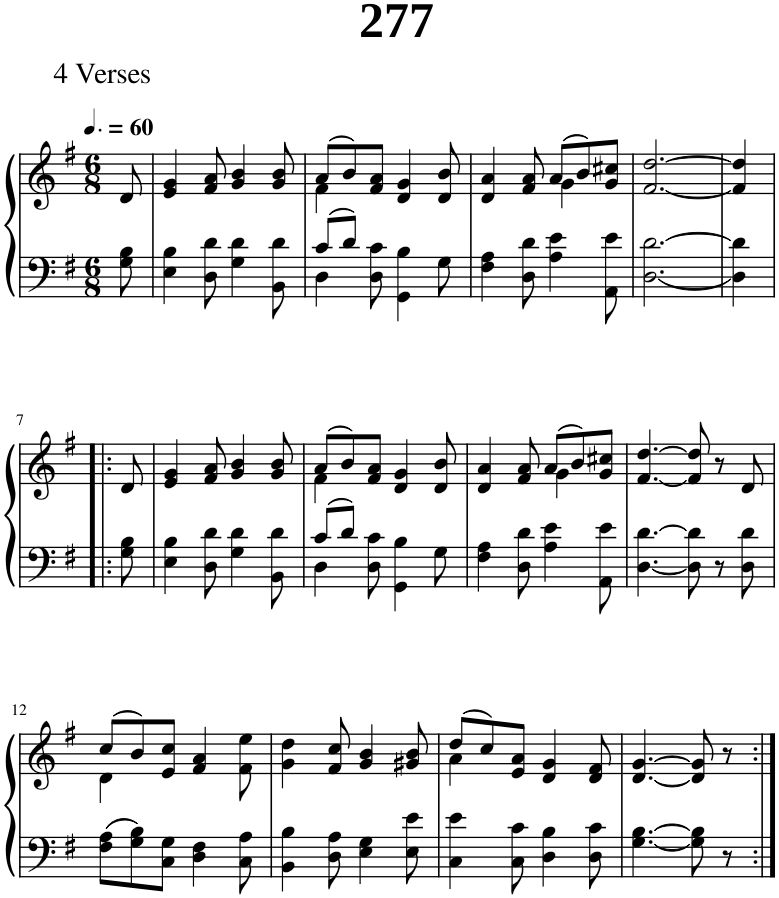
**kern	**kern
*part1	*part1
*staff2	*staff1
*I"Piano	*
*I'Pno.	*
*clefF4	*clefG2
*k[f#]	*k[f#]
*M6/8	*M6/8
*MM90	*MM90
=1	=1
8G\ 8B\	8d/
=2	=2
4E\ 4B\	4e/ 4g/
8D\ 8d\	8f#/ 8a/
4G\ 4d\	4g/ 4b/
8BB\ 8d\	8g/ 8b/
=3	=3
*^	*^
8c/L	4D\	(8a/L	4f#\
8d/J	.	8b/)	.
8ryy	8D\ 8c\	8f#/ 8a/J	2ryy
4.ryy	4GG\ 4B\	4d/ 4g/	.
.	8G\	8d/ 8b/	.
*v	*v	*	*
=4	=4	=4
4F#\ 4A\	4d/ 4a/	4.ryy
8D\ 8d\	8f#/ 8a/	.
4A\ 4e\	(8a/L	4g\
.	8b/)	.
8AA\ 8e\	8g/ 8cc#X/J	8ryy
*	*v	*v
=5	=5
[2.D\ [2.d\	[2.f#/ [2.dd/
=6	=6
4D\] 4d\]	4f#/] 4dd/]
!!LO:LB:g=z
=7!|:	=7!|:
8G\ 8B\	8d/
=8	=8
4E\ 4B\	4e/ 4g/
8D\ 8d\	8f#/ 8a/
4G\ 4d\	4g/ 4b/
8BB\ 8d\	8g/ 8b/
=9	=9
*^	*^
8c/L	4D\	(8a/L	4f#\
8d/J	.	8b/)	.
8ryy	8D\ 8c\	8f#/ 8a/J	2ryy
4.ryy	4GG\ 4B\	4d/ 4g/	.
.	8G\	8d/ 8b/	.
*v	*v	*	*
=10	=10	=10
4F#\ 4A\	4d/ 4a/	4.ryy
8D\ 8d\	8f#/ 8a/	.
4A\ 4e\	(8a/L	4g\
.	8b/)	.
8AA\ 8e\	8g/ 8cc#X/J	8ryy
*	*v	*v
=11	=11
[4.D\ [4.d\	[4.f#/ [4.dd/
8D\] 8d\]	8f#/] 8dd/]
8r	8r
8D\ 8d\	8d/
!!LO:LB:g=z
=12	=12
*	*^
8F#\ 8A\L	(8cc/L	4d\
8G\ 8B\	8b/)	.
8C\ 8G\J	8e/ 8cc/J	2ryy
4D\ 4F#\	4f#/ 4a/	.
8C\ 8A\	8f#\ 8ee\	.
*	*v	*v
=13	=13
4BB\ 4B\	4g\ 4dd\
8D\ 8A\	8f#/ 8cc/
4E\ 4G\	4g/ 4b/
8E\ 8e\	8g#X/ 8b/
=14	=14
*	*^
4C\ 4e\	(8dd/L	4a\
.	8cc/)	.
8C\ 8c\	8e/ 8a/J	2ryy
4D\ 4B\	4d/ 4g/	.
8D\ 8c\	8d/ 8f#/	.
*	*v	*v
=15	=15
[4.G\ [4.B\	[4.d/ [4.g/
8G\] 8B\]	8d/] 8g/]
8r	8r
=:|!	=:|!
*-	*-
